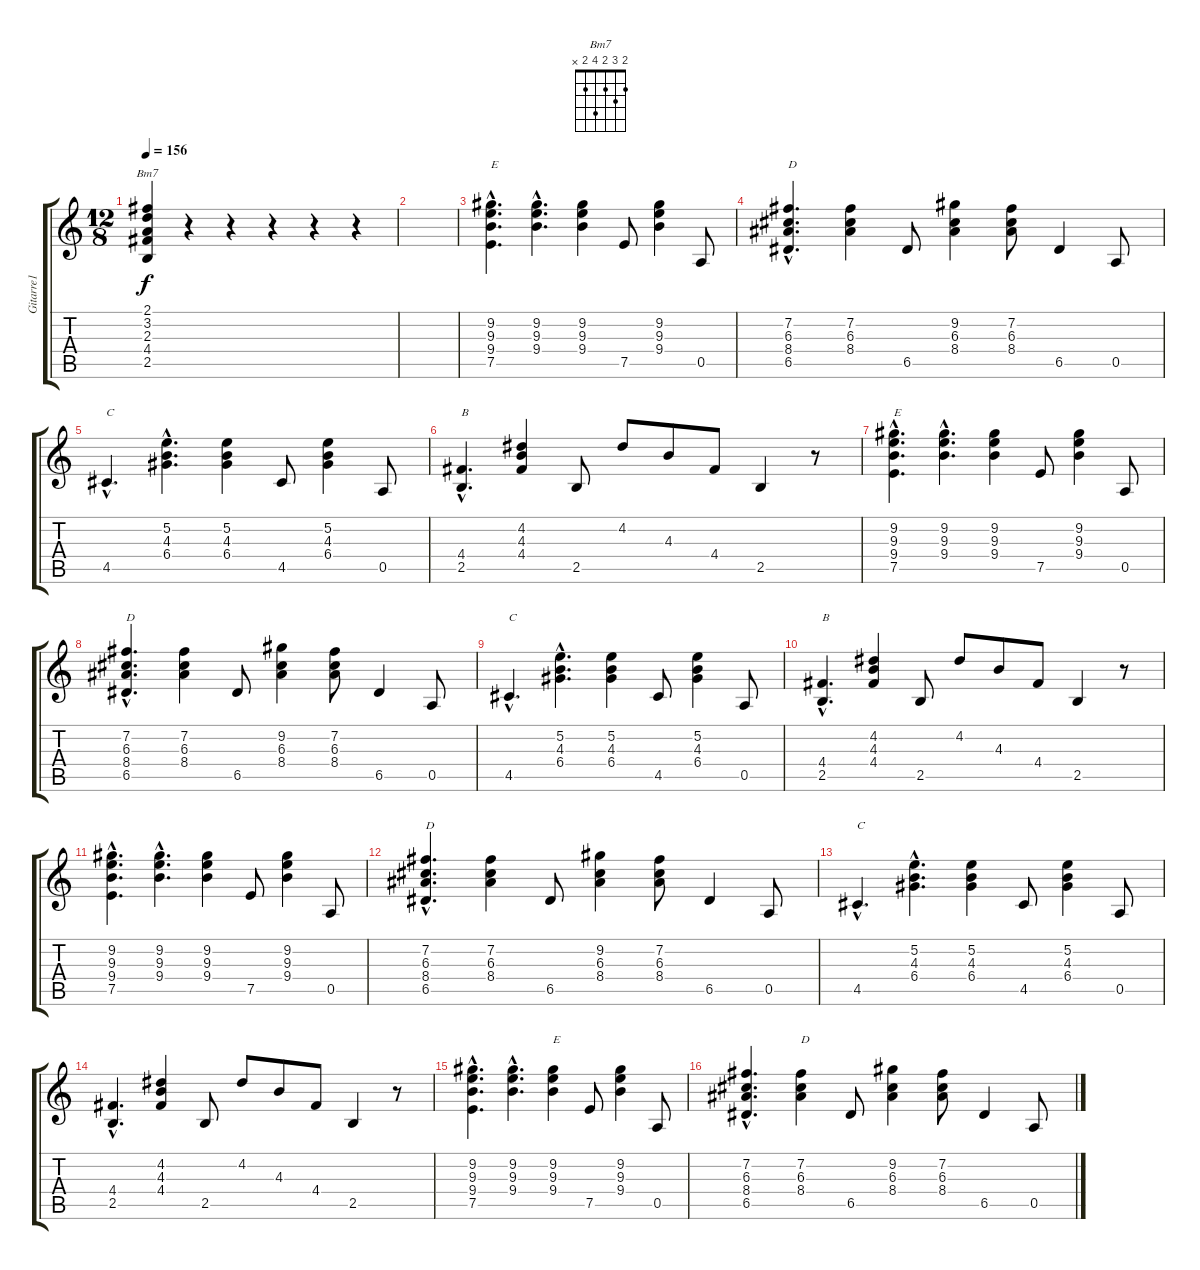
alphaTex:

\track ("Gitarre1" "Gitarre1") {instrument acousticguitarnylon}
\staff {score tabs}
\tuning (E4 B3 G3 D3 A2 E2) {hide}
\chord ("Bm7" 2 3 2 4 2 x)
\ts (12 8)
\tempo 156
\clef g2
\ks c
(2.1 3.2 2.3 4.4 2.5).4{ch "Bm7" dy f} r.4 r.4 r.4 r.4 r.4 |
|
(9.2{hac} 9.3{hac} 9.4{hac} 7.5{hac}).4{d txt "E"} (9.2{hac} 9.3{hac} 9.4{hac}).4{d} (9.2 9.3 9.4).4 7.5.8 (9.2 9.3 9.4).4 0.5.8 |
(7.2{hac} 6.3{hac} 8.4{hac} 6.5{hac}).4{d txt "D"} (7.2 6.3 8.4).4 6.5.8 (9.2 6.3 8.4).4 (7.2 6.3 8.4).8 6.5.4 0.5.8 |
4.5{hac}.4{d txt "C"} (5.2{hac} 4.3{hac} 6.4{hac}).4{d} (5.2 4.3 6.4).4 4.5.8 (5.2 4.3 6.4).4 0.5.8 |
(4.4{hac} 2.5{hac}).4{d txt "B"} (4.2 4.3 4.4).4 2.5.8 4.2.8 4.3.8 4.4.8 2.5.4 r.8 |
(9.2{hac} 9.3{hac} 9.4{hac} 7.5{hac}).4{d txt "E"} (9.2{hac} 9.3{hac} 9.4{hac}).4{d} (9.2 9.3 9.4).4 7.5.8 (9.2 9.3 9.4).4 0.5.8 |
(7.2{hac} 6.3{hac} 8.4{hac} 6.5{hac}).4{d txt "D"} (7.2 6.3 8.4).4 6.5.8 (9.2 6.3 8.4).4 (7.2 6.3 8.4).8 6.5.4 0.5.8 |
4.5{hac}.4{d txt "C"} (5.2{hac} 4.3{hac} 6.4{hac}).4{d} (5.2 4.3 6.4).4 4.5.8 (5.2 4.3 6.4).4 0.5.8 |
(4.4{hac} 2.5{hac}).4{d txt "B"} (4.2 4.3 4.4).4 2.5.8 4.2.8 4.3.8 4.4.8 2.5.4 r.8 |
(9.2{hac} 9.3{hac} 9.4{hac} 7.5{hac}).4{d} (9.2{hac} 9.3{hac} 9.4{hac}).4{d} (9.2 9.3 9.4).4 7.5.8 (9.2 9.3 9.4).4 0.5.8 |
(7.2{hac} 6.3{hac} 8.4{hac} 6.5{hac}).4{d txt "D"} (7.2 6.3 8.4).4 6.5.8 (9.2 6.3 8.4).4 (7.2 6.3 8.4).8 6.5.4 0.5.8 |
4.5{hac}.4{d txt "C"} (5.2{hac} 4.3{hac} 6.4{hac}).4{d} (5.2 4.3 6.4).4 4.5.8 (5.2 4.3 6.4).4 0.5.8 |
(4.4{hac} 2.5{hac}).4{d} (4.2 4.3 4.4).4 2.5.8 4.2.8 4.3.8 4.4.8 2.5.4 r.8 |
(9.2{hac} 9.3{hac} 9.4{hac} 7.5{hac}).4{d} (9.2{hac} 9.3{hac} 9.4{hac}).4{d} (9.2 9.3 9.4).4{txt "E"} 7.5.8 (9.2 9.3 9.4).4 0.5.8 |
(7.2{hac} 6.3{hac} 8.4{hac} 6.5{hac}).4{d} (7.2 6.3 8.4).4{txt "D"} 6.5.8 (9.2 6.3 8.4).4 (7.2 6.3 8.4).8 6.5.4 0.5.8
